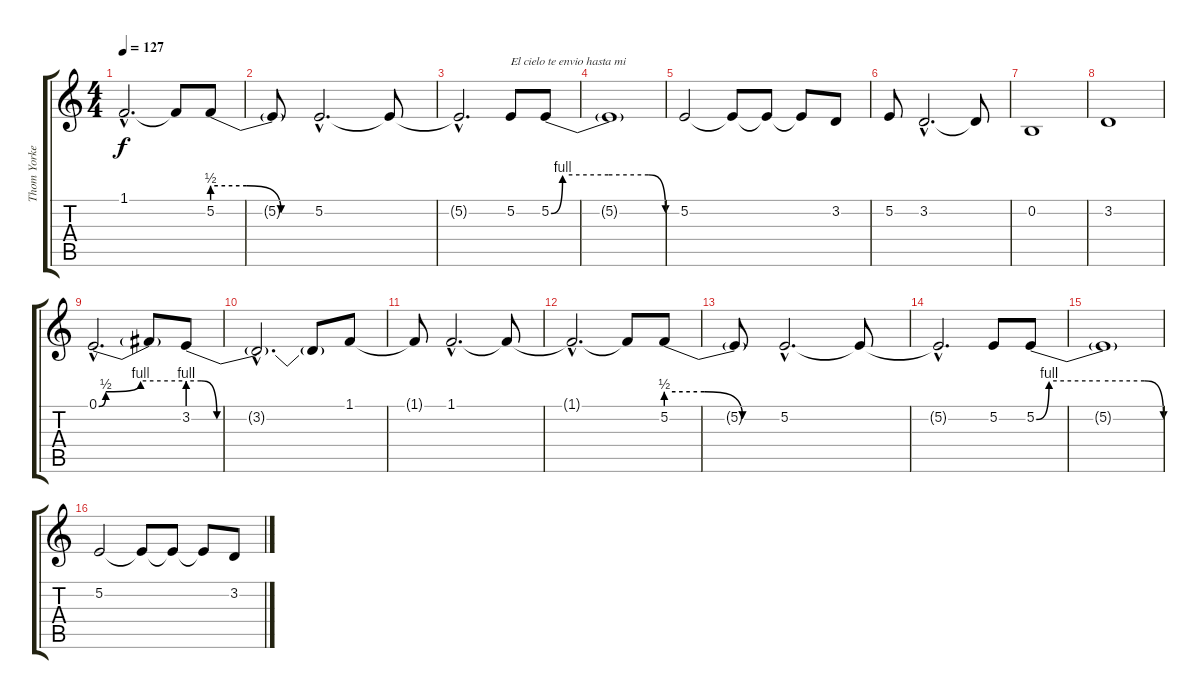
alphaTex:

\track ("Thom Yorke (voz)" "Thom Yorke") {instrument lead8bassandlead}
\staff {score tabs}
\tuning (E4 B3 G3 D3 A2 E2) {hide}
\ts (4 4)
\tempo 127
\clef g2
\ks c
1.1{hac t}.2{d dy f} 1.1{t}.8 5.2{be (custom 0 2 20 2 40 0 60 0)}.8 |
5.2{t}.8 5.2{hac}.2{d} 5.2{t}.8 |
5.2{hac t}.2{d} 5.2.8{txt "El cielo te envio hasta mi"} 5.2{be (custom 0 0 6 4 30 4 51 4 60 0)}.8 |
5.2{t}.1 |
5.2.2 5.2{t}.8 5.2{t}.8 5.2{t}.8 3.2.8 |
5.2.8 3.2{hac}.2{d} 3.2{t}.8 |
0.2.1 |
3.2.1 |
0.1{be (custom 0 0 5 2 30 4 60 4) hac}.2{d} 0.1{t}.8 3.2{be (custom 0 4 5 4 11 0 20 0 40 0 60 0)}.8 |
3.2{hac t}.2{d} 3.2{t}.8 1.1.8 |
1.1{t}.8 1.1{hac}.2{d} 1.1{t}.8 |
1.1{hac t}.2{d} 1.1{t}.8 5.2{be (custom 0 2 20 2 40 0 60 0)}.8 |
5.2{t}.8 5.2{hac}.2{d} 5.2{t}.8 |
5.2{hac t}.2{d} 5.2.8 5.2{be (custom 0 0 6 4 30 4 51 4 60 0)}.8 |
5.2{t}.1 |
5.2.2 5.2{t}.8 5.2{t}.8 5.2{t}.8 3.2.8
